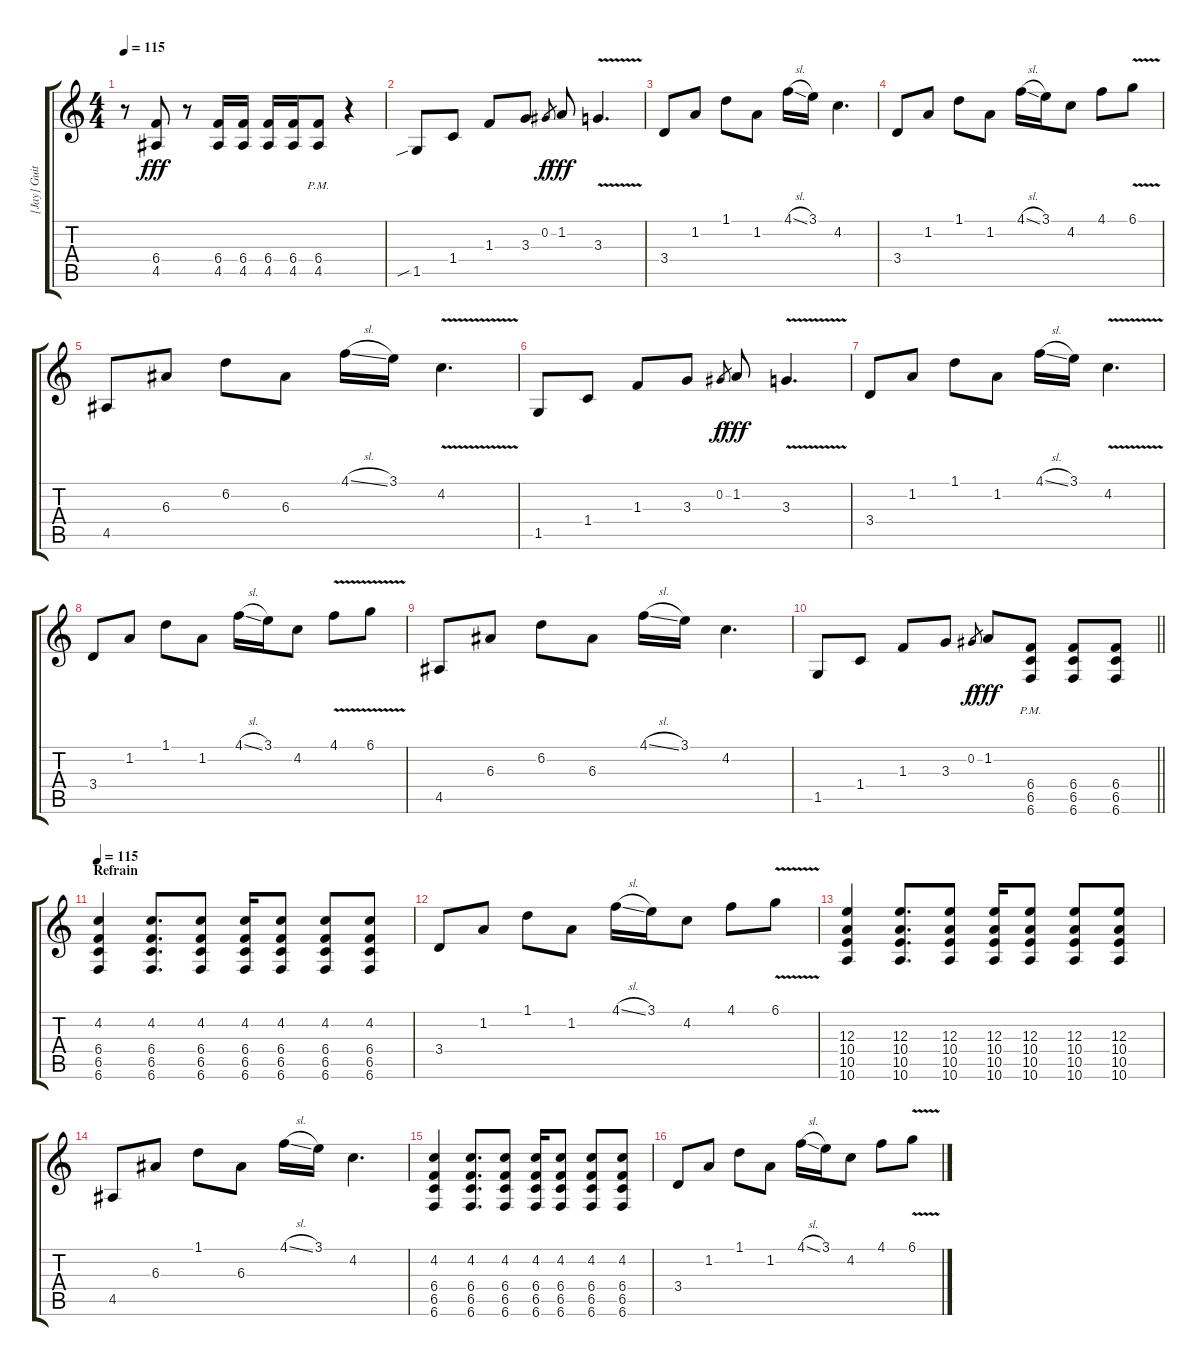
\track ("[Jay] Guitar #1" "[Jay] Guit") {instrument distortionguitar}
\staff {score tabs}
\tuning (Db4 Ab3 E3 B2 Gb2 B1) {hide}
\ts (4 4)
\tempo 115
\clef g2
\ks c
r.8{dy fff} (6.4 4.5).8 r.8 (6.4 4.5).16 (6.4 4.5).16 (6.4 4.5).16 (6.4 4.5).16 (6.4{pm} 4.5{pm}).8 r.4 |
1.5{sib}.8 1.4.8 1.3.8 3.3.8 0.2.8{gr dy f} 1.2.8{dy fff} 3.3{v}.4{d} |
3.4.8 1.2.8 1.1.8 1.2.8 4.1{sl}.16 3.1.16 4.2.4{d} |
3.4.8 1.2.8 1.1.8 1.2.8 4.1{sl}.16 3.1.16 4.2.8 4.1.8 6.1{v}.8 |
4.5.8 6.3.8 6.2.8 6.3.8 4.1{sl}.16 3.1.16 4.2{v}.4{d} |
1.5.8 1.4.8 1.3.8 3.3.8 0.2.8{gr dy f} 1.2.8{dy fff} 3.3{v}.4{d} |
3.4.8 1.2.8 1.1.8 1.2.8 4.1{sl}.16 3.1.16 4.2{v}.4{d} |
3.4.8 1.2.8 1.1.8 1.2.8 4.1{sl}.16 3.1.16 4.2.8 4.1{v}.8 6.1{v}.8 |
4.5.8 6.3.8 6.2.8 6.3.8 4.1{sl}.16 3.1.16 4.2.4{d} |
\barLineRight lightlight
1.5.8 1.4.8 1.3.8 3.3.8 0.2.8{gr dy f} 1.2.8{dy fff} (6.4{pm} 6.5{pm} 6.6{pm}).8 (6.4 6.5 6.6).8 (6.4 6.5 6.6).8 |
\section ("" "Refrain ")
\tempo 115
(4.2 6.4 6.5 6.6).4 (4.2 6.4 6.5 6.6).8{d} (4.2 6.4 6.5 6.6).8 (4.2 6.4 6.5 6.6).16 (4.2 6.4 6.5 6.6).8 (4.2 6.4 6.5 6.6).8 (4.2 6.4 6.5 6.6).8 |
3.4.8 1.2.8 1.1.8 1.2.8 4.1{sl}.16 3.1.16 4.2.8 4.1.8 6.1{v}.8 |
(12.3 10.4 10.5 10.6).4 (12.3 10.4 10.5 10.6).8{d} (12.3 10.4 10.5 10.6).8 (12.3 10.4 10.5 10.6).16 (12.3 10.4 10.5 10.6).8 (12.3 10.4 10.5 10.6).8 (12.3 10.4 10.5 10.6).8 |
4.5.8 6.3.8 1.1.8 6.3.8 4.1{sl}.16 3.1.16 4.2.4{d} |
(4.2 6.4 6.5 6.6).4 (4.2 6.4 6.5 6.6).8{d} (4.2 6.4 6.5 6.6).8 (4.2 6.4 6.5 6.6).16 (4.2 6.4 6.5 6.6).8 (4.2 6.4 6.5 6.6).8 (4.2 6.4 6.5 6.6).8 |
3.4.8 1.2.8 1.1.8 1.2.8 4.1{sl}.16 3.1.16 4.2.8 4.1.8 6.1{v}.8
